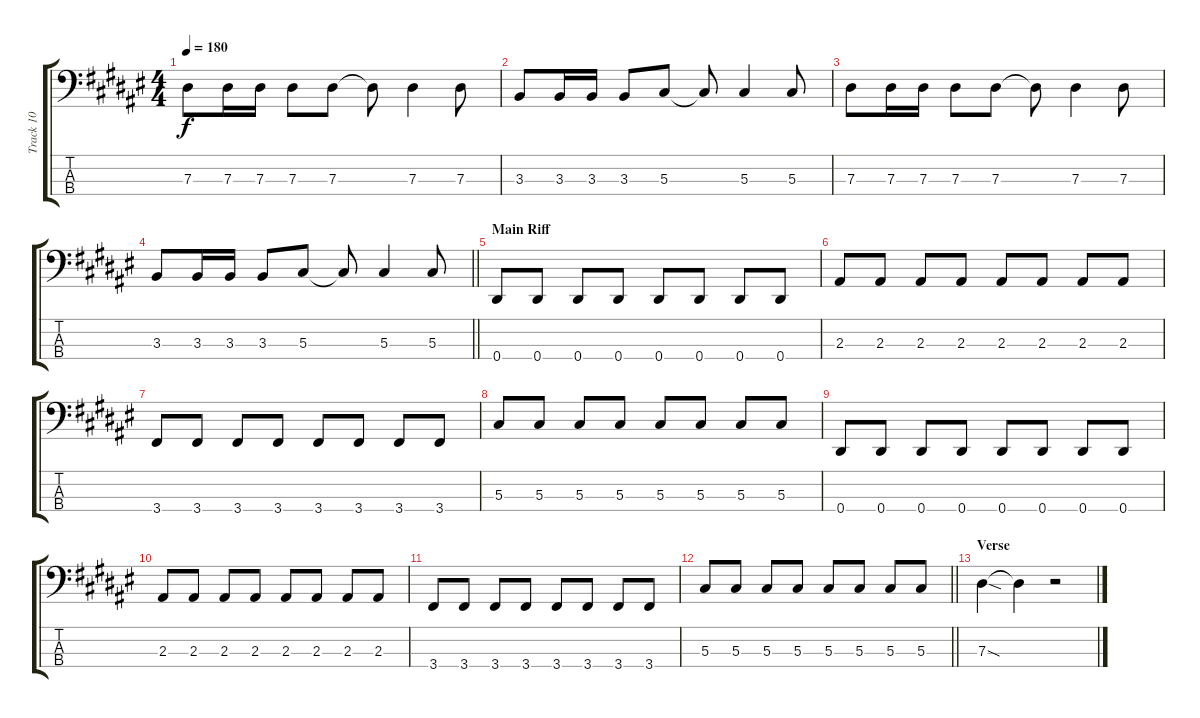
\track ("Track 10" "Track 10") {instrument electricbassfinger}
\staff {score tabs}
\tuning (Gb2 Db2 Ab1 Eb1) {hide}
\ts (4 4)
\tempo 180
\clef f4
\ks f#
7.3.8{dy f} 7.3.16 7.3.16 7.3.8 7.3.8 7.3{t}.8 7.3.4 7.3.8 |
3.3.8 3.3.16 3.3.16 3.3.8 5.3.8 5.3{t}.8 5.3.4 5.3.8 |
7.3.8 7.3.16 7.3.16 7.3.8 7.3.8 7.3{t}.8 7.3.4 7.3.8 |
\barLineRight lightlight
3.3.8 3.3.16 3.3.16 3.3.8 5.3.8 5.3{t}.8 5.3.4 5.3.8 |
\section ("" "Main Riff")
0.4.8 0.4.8 0.4.8 0.4.8 0.4.8 0.4.8 0.4.8 0.4.8 |
2.3.8 2.3.8 2.3.8 2.3.8 2.3.8 2.3.8 2.3.8 2.3.8 |
3.4.8 3.4.8 3.4.8 3.4.8 3.4.8 3.4.8 3.4.8 3.4.8 |
5.3.8 5.3.8 5.3.8 5.3.8 5.3.8 5.3.8 5.3.8 5.3.8 |
0.4.8 0.4.8 0.4.8 0.4.8 0.4.8 0.4.8 0.4.8 0.4.8 |
2.3.8 2.3.8 2.3.8 2.3.8 2.3.8 2.3.8 2.3.8 2.3.8 |
3.4.8 3.4.8 3.4.8 3.4.8 3.4.8 3.4.8 3.4.8 3.4.8 |
\barLineRight lightlight
5.3.8 5.3.8 5.3.8 5.3.8 5.3.8 5.3.8 5.3.8 5.3.8 |
\section ("" "Verse")
7.3{sod}.4 7.3{t}.4 r.2
